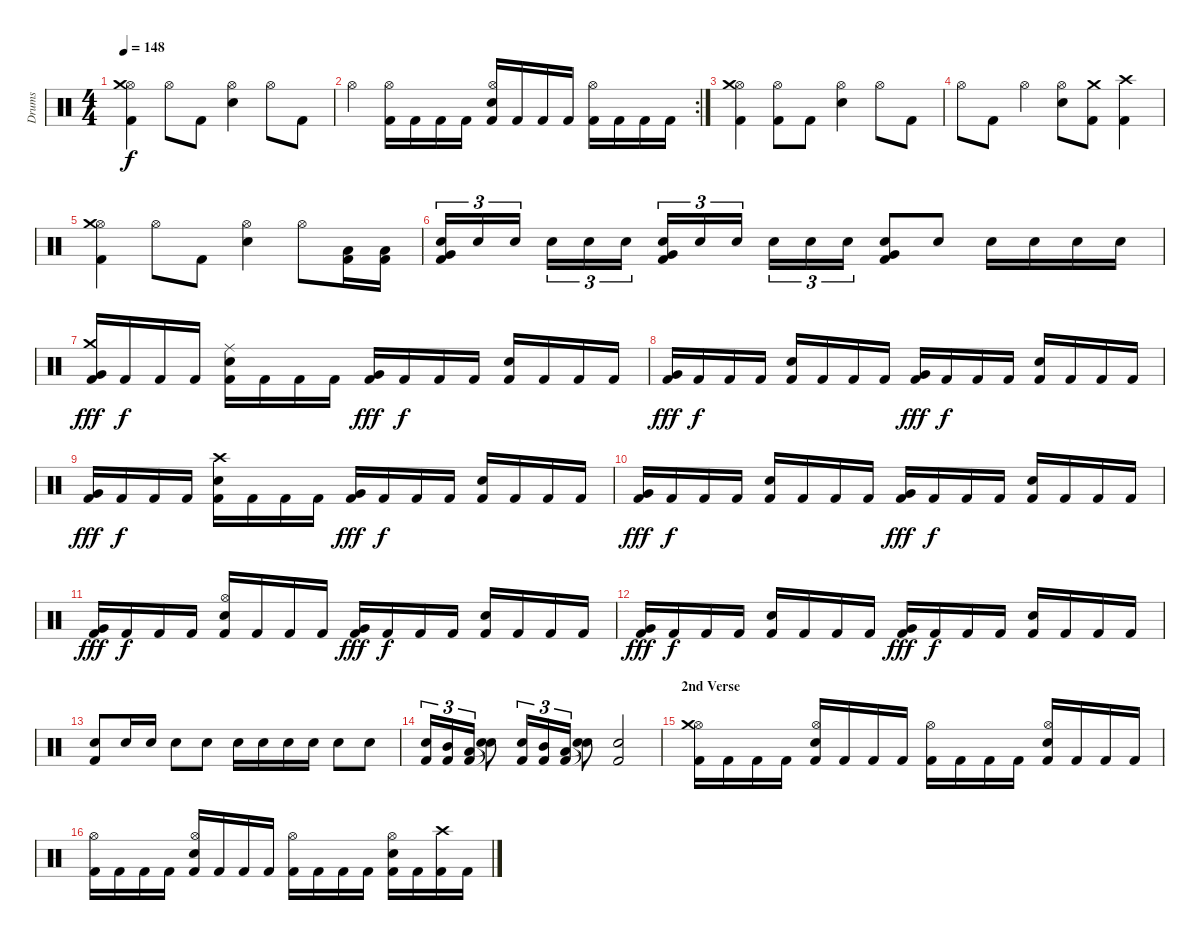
\track ("Drums" "Drums") {instrument percussion}
\staff {score}
\articulation defaults
\ts (4 4)
\tempo 148
\clef neutral
\ks c
("Kick (hit) 2" "Hi-Hat (open)" "Crash medium (hit)").4{dy f} "Hi-Hat (open)".8 "Kick (hit) 2".8 ("Electric Snare (hit)" "Hi-Hat (open)").4 "Hi-Hat (open)".8 "Kick (hit) 2".8 |
\rc 2 "Hi-Hat (open)".4
("Kick (hit) 2" "Hi-Hat (open)").16 "Kick (hit) 2".16 "Kick (hit) 2".16 "Kick (hit) 2".16 ("Kick (hit) 2" "Electric Snare (hit)" "Hi-Hat (open)").16 "Kick (hit) 2".16 "Kick (hit) 2".16 "Kick (hit) 2".16 ("Kick (hit) 2" "Hi-Hat (open)").16 "Kick (hit) 2".16 "Kick (hit) 2".16 "Kick (hit) 2".16 |
("Kick (hit) 2" "Hi-Hat (open)" "Crash medium (hit)").4 ("Kick (hit) 2" "Hi-Hat (open)").8 "Kick (hit) 2".8 ("Electric Snare (hit)" "Hi-Hat (open)").4 "Hi-Hat (open)".8 "Kick (hit) 2".8 |
"Hi-Hat (open)".8 "Kick (hit) 2".8 "Hi-Hat (open)".4 ("Electric Snare (hit)" "Hi-Hat (open)").8 ("Kick (hit) 2" "Crash medium (hit)").8 ("Kick (hit) 2" "Crash high (hit)").4 |
("Kick (hit) 2" "Hi-Hat (open)" "Crash medium (hit)").4 "Hi-Hat (open)".8 "Kick (hit) 2".8 ("Electric Snare (hit)" "Hi-Hat (open)").4 "Hi-Hat (open)".8 ("Kick (hit) 2" "Low Tom (hit)").16 ("Kick (hit) 2" "Low Tom (hit)").16 |
("Kick (hit) 2" "Electric Snare (hit)" "Very Low Tom (hit)").16{tu (3 2)} "Electric Snare (hit)".16{tu (3 2)} "Electric Snare (hit)".16{tu (3 2)} "Electric Snare (hit)".16{tu (3 2)} "Electric Snare (hit)".16{tu (3 2)} "Electric Snare (hit)".16{tu (3 2)} ("Kick (hit) 2" "Electric Snare (hit)" "Very Low Tom (hit)").16{tu (3 2)} "Electric Snare (hit)".16{tu (3 2)} "Electric Snare (hit)".16{tu (3 2)} "Electric Snare (hit)".16{tu (3 2)} "Electric Snare (hit)".16{tu (3 2)} "Electric Snare (hit)".16{tu (3 2)} ("Kick (hit) 2" "Electric Snare (hit)" "Very Low Tom (hit)").8 "Electric Snare (hit)".8 "Electric Snare (hit)".16 "Electric Snare (hit)".16 "Electric Snare (hit)".16 "Electric Snare (hit)".16 |
("Kick (hit) 2" "Very Low Tom (hit)" "Crash medium (hit)").16{dy fff} "Kick (hit) 2".16{dy f} "Kick (hit) 2".16 "Kick (hit) 2".16 ("Kick (hit) 2" "Electric Snare (hit)" "Ride (middle)").16 "Kick (hit) 2".16 "Kick (hit) 2".16 "Kick (hit) 2".16 ("Kick (hit) 2" "Very Low Tom (hit)").16{dy fff} "Kick (hit) 2".16{dy f} "Kick (hit) 2".16 "Kick (hit) 2".16 ("Kick (hit) 2" "Electric Snare (hit)").16 "Kick (hit) 2".16 "Kick (hit) 2".16 "Kick (hit) 2".16 |
("Kick (hit) 2" "Very Low Tom (hit)").16{dy fff} "Kick (hit) 2".16{dy f} "Kick (hit) 2".16 "Kick (hit) 2".16 ("Kick (hit) 2" "Electric Snare (hit)").16 "Kick (hit) 2".16 "Kick (hit) 2".16 "Kick (hit) 2".16 ("Kick (hit) 2" "Very Low Tom (hit)").16{dy fff} "Kick (hit) 2".16{dy f} "Kick (hit) 2".16 "Kick (hit) 2".16 ("Kick (hit) 2" "Electric Snare (hit)").16 "Kick (hit) 2".16 "Kick (hit) 2".16 "Kick (hit) 2".16 |
("Kick (hit) 2" "Very Low Tom (hit)").16{dy fff} "Kick (hit) 2".16{dy f} "Kick (hit) 2".16 "Kick (hit) 2".16 ("Kick (hit) 2" "Electric Snare (hit)" "Crash high (hit)").16 "Kick (hit) 2".16 "Kick (hit) 2".16 "Kick (hit) 2".16 ("Kick (hit) 2" "Very Low Tom (hit)").16{dy fff} "Kick (hit) 2".16{dy f} "Kick (hit) 2".16 "Kick (hit) 2".16 ("Kick (hit) 2" "Electric Snare (hit)").16 "Kick (hit) 2".16 "Kick (hit) 2".16 "Kick (hit) 2".16 |
("Kick (hit) 2" "Very Low Tom (hit)").16{dy fff} "Kick (hit) 2".16{dy f} "Kick (hit) 2".16 "Kick (hit) 2".16 ("Kick (hit) 2" "Electric Snare (hit)").16 "Kick (hit) 2".16 "Kick (hit) 2".16 "Kick (hit) 2".16 ("Kick (hit) 2" "Very Low Tom (hit)").16{dy fff} "Kick (hit) 2".16{dy f} "Kick (hit) 2".16 "Kick (hit) 2".16 ("Kick (hit) 2" "Electric Snare (hit)").16 "Kick (hit) 2".16 "Kick (hit) 2".16 "Kick (hit) 2".16 |
("Kick (hit) 2" "Very Low Tom (hit)").16{dy fff} "Kick (hit) 2".16{dy f} "Kick (hit) 2".16 "Kick (hit) 2".16 ("Kick (hit) 2" "Electric Snare (hit)" "Hi-Hat (open)").16 "Kick (hit) 2".16 "Kick (hit) 2".16 "Kick (hit) 2".16 ("Kick (hit) 2" "Very Low Tom (hit)").16{dy fff} "Kick (hit) 2".16{dy f} "Kick (hit) 2".16 "Kick (hit) 2".16 ("Kick (hit) 2" "Electric Snare (hit)").16 "Kick (hit) 2".16 "Kick (hit) 2".16 "Kick (hit) 2".16 |
("Kick (hit) 2" "Very Low Tom (hit)").16{dy fff} "Kick (hit) 2".16{dy f} "Kick (hit) 2".16 "Kick (hit) 2".16 ("Kick (hit) 2" "Electric Snare (hit)").16 "Kick (hit) 2".16 "Kick (hit) 2".16 "Kick (hit) 2".16 ("Kick (hit) 2" "Very Low Tom (hit)").16{dy fff} "Kick (hit) 2".16{dy f} "Kick (hit) 2".16 "Kick (hit) 2".16 ("Kick (hit) 2" "Electric Snare (hit)").16 "Kick (hit) 2".16 "Kick (hit) 2".16 "Kick (hit) 2".16 |
("Kick (hit) 2" "Electric Snare (hit)").8 "Electric Snare (hit)".16 "Electric Snare (hit)".16 "Electric Snare (hit)".8 "Electric Snare (hit)".8 "Electric Snare (hit)".16 "Electric Snare (hit)".16 "Electric Snare (hit)".16 "Electric Snare (hit)".16 "Electric Snare (hit)".8 "Electric Snare (hit)".8 |
("Kick (hit) 2" "Electric Snare (hit)").16{tu (3 2)} ("Kick (hit) 2" "Mid Tom (hit)").16{tu (3 2)} ("Kick (hit) 2" "Low Tom (hit)").16{tu (3 2)} ("Snare (hit)"{t} "Snare (hit)"{t}).8 ("Kick (hit) 2" "Electric Snare (hit)").16{tu (3 2)} ("Kick (hit) 2" "Mid Tom (hit)").16{tu (3 2)} ("Kick (hit) 2" "Low Tom (hit)").16{tu (3 2)} ("Snare (hit)"{t} "Snare (hit)"{t}).8 ("Kick (hit) 2" "Electric Snare (hit)").2 |
\section ("" "2nd Verse")
("Kick (hit) 2" "Hi-Hat (open)" "Crash medium (hit)").16 "Kick (hit) 2".16 "Kick (hit) 2".16 "Kick (hit) 2".16 ("Kick (hit) 2" "Electric Snare (hit)" "Hi-Hat (open)").16 "Kick (hit) 2".16 "Kick (hit) 2".16 "Kick (hit) 2".16 ("Kick (hit) 2" "Hi-Hat (open)").16 "Kick (hit) 2".16 "Kick (hit) 2".16 "Kick (hit) 2".16 ("Kick (hit) 2" "Electric Snare (hit)" "Hi-Hat (open)").16 "Kick (hit) 2".16 "Kick (hit) 2".16 "Kick (hit) 2".16 |
("Kick (hit) 2" "Hi-Hat (open)").16 "Kick (hit) 2".16 "Kick (hit) 2".16 "Kick (hit) 2".16 ("Kick (hit) 2" "Electric Snare (hit)" "Hi-Hat (open)").16 "Kick (hit) 2".16 "Kick (hit) 2".16 "Kick (hit) 2".16 ("Kick (hit) 2" "Hi-Hat (open)").16 "Kick (hit) 2".16 "Kick (hit) 2".16 "Kick (hit) 2".16 ("Kick (hit) 2" "Electric Snare (hit)" "Hi-Hat (open)").16 "Kick (hit) 2".16 ("Kick (hit) 2" "Crash high (hit)").16 "Kick (hit) 2".16
